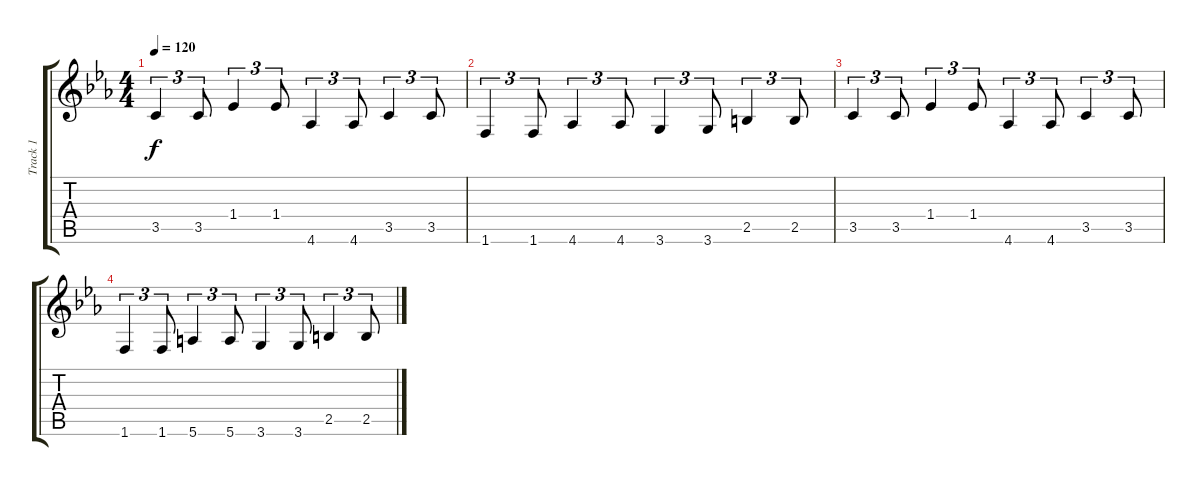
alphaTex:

\track ("Track 1" "Track 1") {instrument electricguitarjazz}
\staff {score tabs}
\tuning (E4 B3 G3 D3 A2 E2) {hide}
\ts (4 4)
\tempo 120
\clef g2
\ks cminor
3.5.4{tu (3 2) dy f} 3.5.8{tu (3 2)} 1.4.4{tu (3 2)} 1.4.8{tu (3 2)} 4.6.4{tu (3 2)} 4.6.8{tu (3 2)} 3.5.4{tu (3 2)} 3.5.8{tu (3 2)} |
1.6.4{tu (3 2)} 1.6.8{tu (3 2)} 4.6.4{tu (3 2)} 4.6.8{tu (3 2)} 3.6.4{tu (3 2)} 3.6.8{tu (3 2)} 2.5.4{tu (3 2)} 2.5.8{tu (3 2)} |
3.5.4{tu (3 2)} 3.5.8{tu (3 2)} 1.4.4{tu (3 2)} 1.4.8{tu (3 2)} 4.6.4{tu (3 2)} 4.6.8{tu (3 2)} 3.5.4{tu (3 2)} 3.5.8{tu (3 2)} |
1.6.4{tu (3 2)} 1.6.8{tu (3 2)} 5.6.4{tu (3 2)} 5.6.8{tu (3 2)} 3.6.4{tu (3 2)} 3.6.8{tu (3 2)} 2.5.4{tu (3 2)} 2.5.8{tu (3 2)}
